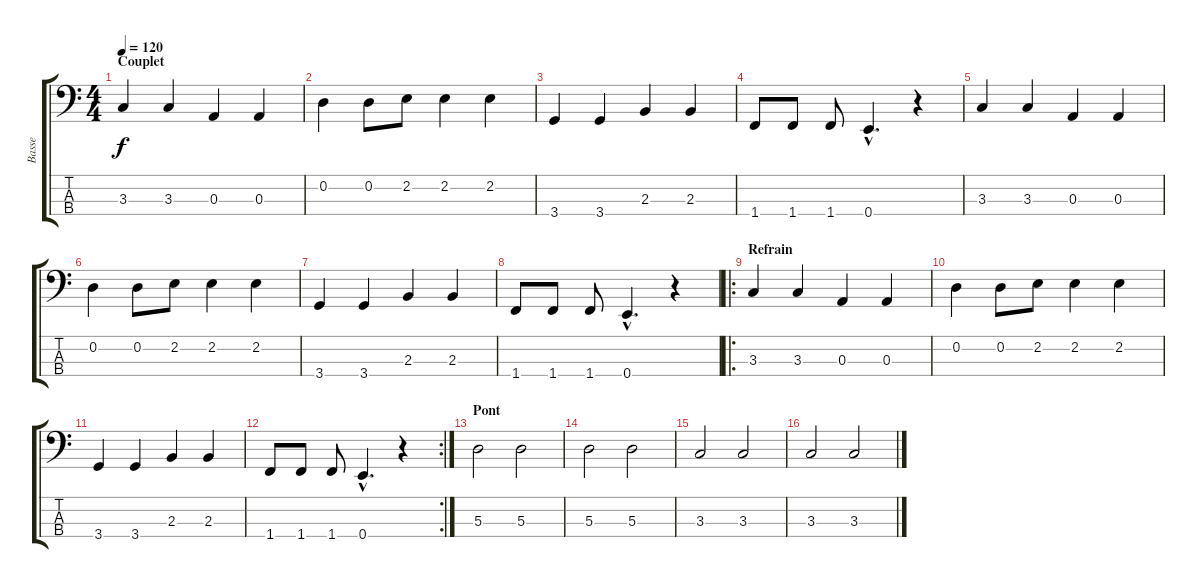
\track ("Basse" "Basse") {instrument acousticguitarsteel}
\staff {score tabs}
\tuning (G2 D2 A1 E1) {hide}
\ts (4 4)
\section ("" "Couplet")
\tempo 120
\clef f4
\ks c
3.3.4{dy f} 3.3.4 0.3.4 0.3.4 |
0.2.4 0.2.8 2.2.8 2.2.4 2.2.4 |
3.4.4 3.4.4 2.3.4 2.3.4 |
1.4.8 1.4.8 1.4.8 0.4{hac}.4{d} r.4 |
3.3.4 3.3.4 0.3.4 0.3.4 |
0.2.4 0.2.8 2.2.8 2.2.4 2.2.4 |
3.4.4 3.4.4 2.3.4 2.3.4 |
1.4.8 1.4.8 1.4.8 0.4{hac}.4{d} r.4 |
\ro
\section ("" "Refrain")
3.3.4 3.3.4 0.3.4 0.3.4 |
0.2.4 0.2.8 2.2.8 2.2.4 2.2.4 |
3.4.4 3.4.4 2.3.4 2.3.4 |
\rc 2
1.4.8 1.4.8 1.4.8 0.4{hac}.4{d} r.4 |
\section ("" "Pont")
5.3.2 5.3.2 |
5.3.2 5.3.2 |
3.3.2 3.3.2 |
3.3.2 3.3.2
